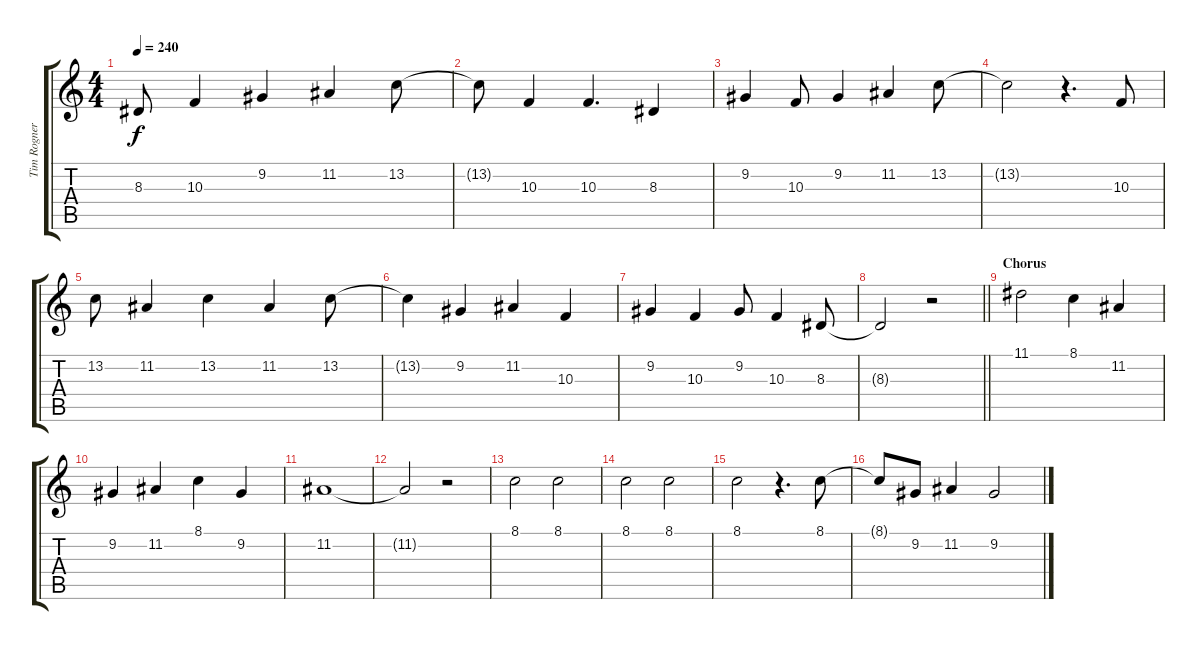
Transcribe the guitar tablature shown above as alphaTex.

\track ("Tim Rogner - Vocals" "Tim Rogner") {instrument altosax}
\staff {score tabs}
\tuning (E4 B3 G3 D3 A2 E2) {hide}
\ts (4 4)
\tempo 240
\clef g2
\ks c
8.3.8{dy f} 10.3.4 9.2.4 11.2.4 13.2.8 |
13.2{t}.8 10.3.4 10.3.4{d} 8.3.4 |
9.2.4 10.3.8 9.2.4 11.2.4 13.2.8 |
13.2{t}.2 r.4{d} 10.3.8 |
13.2.8 11.2.4 13.2.4 11.2.4 13.2.8 |
13.2{t}.4 9.2.4 11.2.4 10.3.4 |
9.2.4 10.3.4 9.2.8 10.3.4 8.3.8 |
\barLineRight lightlight
8.3{t}.2 r.2 |
\section ("" "Chorus")
11.1.2 8.1.4 11.2.4 |
9.2.4 11.2.4 8.1.4 9.2.4 |
11.2.1 |
11.2{t}.2 r.2 |
8.1.2 8.1.2 |
8.1.2 8.1.2 |
8.1.2 r.4{d} 8.1.8 |
8.1{t}.8 9.2.8 11.2.4 9.2.2
